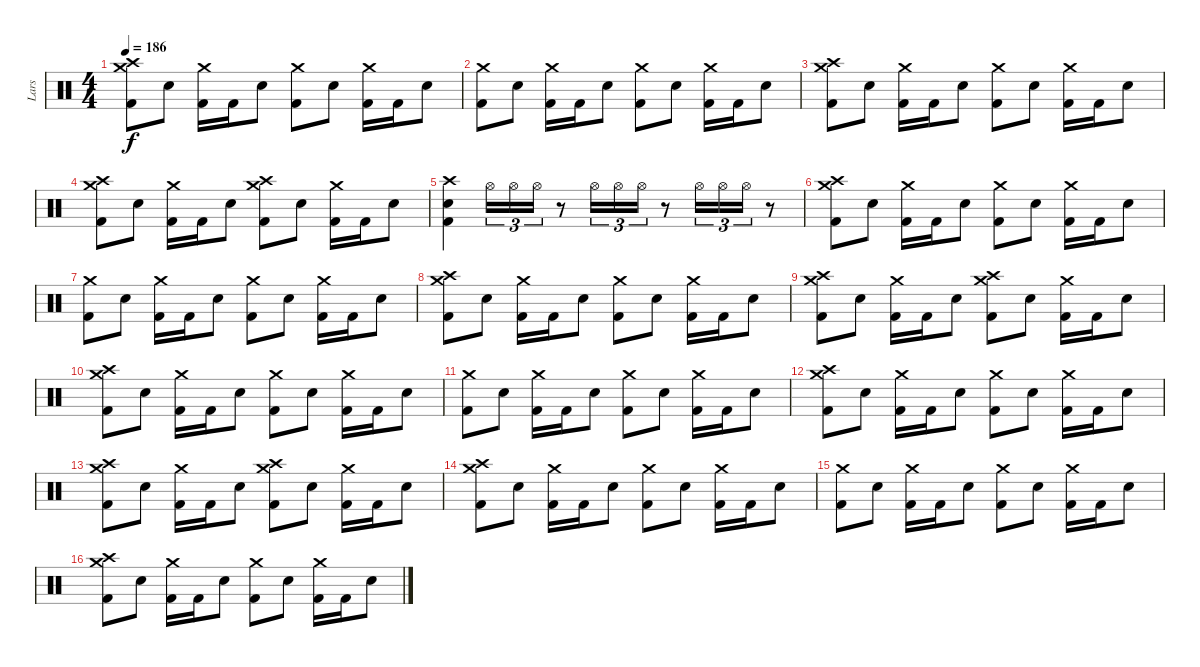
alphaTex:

\track ("Lars" "Lars") {instrument percussion}
\staff {score}
\articulation defaults
\ts (4 4)
\tempo 186
\clef neutral
\ks c
("Crash medium (hit)" "Crash high (hit)" "Kick (hit) 2").8{dy f} "Electric Snare (hit)".8 ("Crash medium (hit)" "Kick (hit) 2").16 "Kick (hit) 2".16 "Electric Snare (hit)".8 ("Crash medium (hit)" "Kick (hit) 2").8 "Electric Snare (hit)".8 ("Crash medium (hit)" "Kick (hit) 2").16 "Kick (hit) 2".16 "Electric Snare (hit)".8 |
("Crash medium (hit)" "Kick (hit) 2").8 "Electric Snare (hit)".8 ("Crash medium (hit)" "Kick (hit) 2").16 "Kick (hit) 2".16 "Electric Snare (hit)".8 ("Crash medium (hit)" "Kick (hit) 2").8 "Electric Snare (hit)".8 ("Crash medium (hit)" "Kick (hit) 2").16 "Kick (hit) 2".16 "Electric Snare (hit)".8 |
("Crash medium (hit)" "Crash high (hit)" "Kick (hit) 2").8 "Electric Snare (hit)".8 ("Crash medium (hit)" "Kick (hit) 2").16 "Kick (hit) 2".16 "Electric Snare (hit)".8 ("Crash medium (hit)" "Kick (hit) 2").8 "Electric Snare (hit)".8 ("Crash medium (hit)" "Kick (hit) 2").16 "Kick (hit) 2".16 "Electric Snare (hit)".8 |
("Crash medium (hit)" "Crash high (hit)" "Kick (hit) 2").8 "Electric Snare (hit)".8 ("Crash medium (hit)" "Kick (hit) 2").16 "Kick (hit) 2".16 "Electric Snare (hit)".8 ("Crash medium (hit)" "Crash high (hit)" "Kick (hit) 2").8 "Electric Snare (hit)".8 ("Crash medium (hit)" "Kick (hit) 2").16 "Kick (hit) 2".16 "Electric Snare (hit)".8 |
("Crash high (hit)" "Electric Snare (hit)" "Kick (hit) 2").4 "Hi-Hat (open)".16{tu (3 2)} "Hi-Hat (open)".16{tu (3 2)} "Hi-Hat (open)".16{tu (3 2)} r.8 "Hi-Hat (open)".16{tu (3 2)} "Hi-Hat (open)".16{tu (3 2)} "Hi-Hat (open)".16{tu (3 2)} r.8 "Hi-Hat (open)".16{tu (3 2)} "Hi-Hat (open)".16{tu (3 2)} "Hi-Hat (open)".16{tu (3 2)} r.8 |
("Crash medium (hit)" "Crash high (hit)" "Kick (hit) 2").8 "Electric Snare (hit)".8 ("Crash medium (hit)" "Kick (hit) 2").16 "Kick (hit) 2".16 "Electric Snare (hit)".8 ("Crash medium (hit)" "Kick (hit) 2").8 "Electric Snare (hit)".8 ("Crash medium (hit)" "Kick (hit) 2").16 "Kick (hit) 2".16 "Electric Snare (hit)".8 |
("Crash medium (hit)" "Kick (hit) 2").8 "Electric Snare (hit)".8 ("Crash medium (hit)" "Kick (hit) 2").16 "Kick (hit) 2".16 "Electric Snare (hit)".8 ("Crash medium (hit)" "Kick (hit) 2").8 "Electric Snare (hit)".8 ("Crash medium (hit)" "Kick (hit) 2").16 "Kick (hit) 2".16 "Electric Snare (hit)".8 |
("Crash medium (hit)" "Crash high (hit)" "Kick (hit) 2").8 "Electric Snare (hit)".8 ("Crash medium (hit)" "Kick (hit) 2").16 "Kick (hit) 2".16 "Electric Snare (hit)".8 ("Crash medium (hit)" "Kick (hit) 2").8 "Electric Snare (hit)".8 ("Crash medium (hit)" "Kick (hit) 2").16 "Kick (hit) 2".16 "Electric Snare (hit)".8 |
("Crash medium (hit)" "Crash high (hit)" "Kick (hit) 2").8 "Electric Snare (hit)".8 ("Crash medium (hit)" "Kick (hit) 2").16 "Kick (hit) 2".16 "Electric Snare (hit)".8 ("Crash medium (hit)" "Crash high (hit)" "Kick (hit) 2").8 "Electric Snare (hit)".8 ("Crash medium (hit)" "Kick (hit) 2").16 "Kick (hit) 2".16 "Electric Snare (hit)".8 |
("Crash medium (hit)" "Crash high (hit)" "Kick (hit) 2").8 "Electric Snare (hit)".8 ("Crash medium (hit)" "Kick (hit) 2").16 "Kick (hit) 2".16 "Electric Snare (hit)".8 ("Crash medium (hit)" "Kick (hit) 2").8 "Electric Snare (hit)".8 ("Crash medium (hit)" "Kick (hit) 2").16 "Kick (hit) 2".16 "Electric Snare (hit)".8 |
("Crash medium (hit)" "Kick (hit) 2").8 "Electric Snare (hit)".8 ("Crash medium (hit)" "Kick (hit) 2").16 "Kick (hit) 2".16 "Electric Snare (hit)".8 ("Crash medium (hit)" "Kick (hit) 2").8 "Electric Snare (hit)".8 ("Crash medium (hit)" "Kick (hit) 2").16 "Kick (hit) 2".16 "Electric Snare (hit)".8 |
("Crash medium (hit)" "Crash high (hit)" "Kick (hit) 2").8 "Electric Snare (hit)".8 ("Crash medium (hit)" "Kick (hit) 2").16 "Kick (hit) 2".16 "Electric Snare (hit)".8 ("Crash medium (hit)" "Kick (hit) 2").8 "Electric Snare (hit)".8 ("Crash medium (hit)" "Kick (hit) 2").16 "Kick (hit) 2".16 "Electric Snare (hit)".8 |
("Crash medium (hit)" "Crash high (hit)" "Kick (hit) 2").8 "Electric Snare (hit)".8 ("Crash medium (hit)" "Kick (hit) 2").16 "Kick (hit) 2".16 "Electric Snare (hit)".8 ("Crash medium (hit)" "Crash high (hit)" "Kick (hit) 2").8 "Electric Snare (hit)".8 ("Crash medium (hit)" "Kick (hit) 2").16 "Kick (hit) 2".16 "Electric Snare (hit)".8 |
("Crash medium (hit)" "Crash high (hit)" "Kick (hit) 2").8 "Electric Snare (hit)".8 ("Crash medium (hit)" "Kick (hit) 2").16 "Kick (hit) 2".16 "Electric Snare (hit)".8 ("Crash medium (hit)" "Kick (hit) 2").8 "Electric Snare (hit)".8 ("Crash medium (hit)" "Kick (hit) 2").16 "Kick (hit) 2".16 "Electric Snare (hit)".8 |
("Crash medium (hit)" "Kick (hit) 2").8 "Electric Snare (hit)".8 ("Crash medium (hit)" "Kick (hit) 2").16 "Kick (hit) 2".16 "Electric Snare (hit)".8 ("Crash medium (hit)" "Kick (hit) 2").8 "Electric Snare (hit)".8 ("Crash medium (hit)" "Kick (hit) 2").16 "Kick (hit) 2".16 "Electric Snare (hit)".8 |
("Crash medium (hit)" "Crash high (hit)" "Kick (hit) 2").8 "Electric Snare (hit)".8 ("Crash medium (hit)" "Kick (hit) 2").16 "Kick (hit) 2".16 "Electric Snare (hit)".8 ("Crash medium (hit)" "Kick (hit) 2").8 "Electric Snare (hit)".8 ("Crash medium (hit)" "Kick (hit) 2").16 "Kick (hit) 2".16 "Electric Snare (hit)".8
